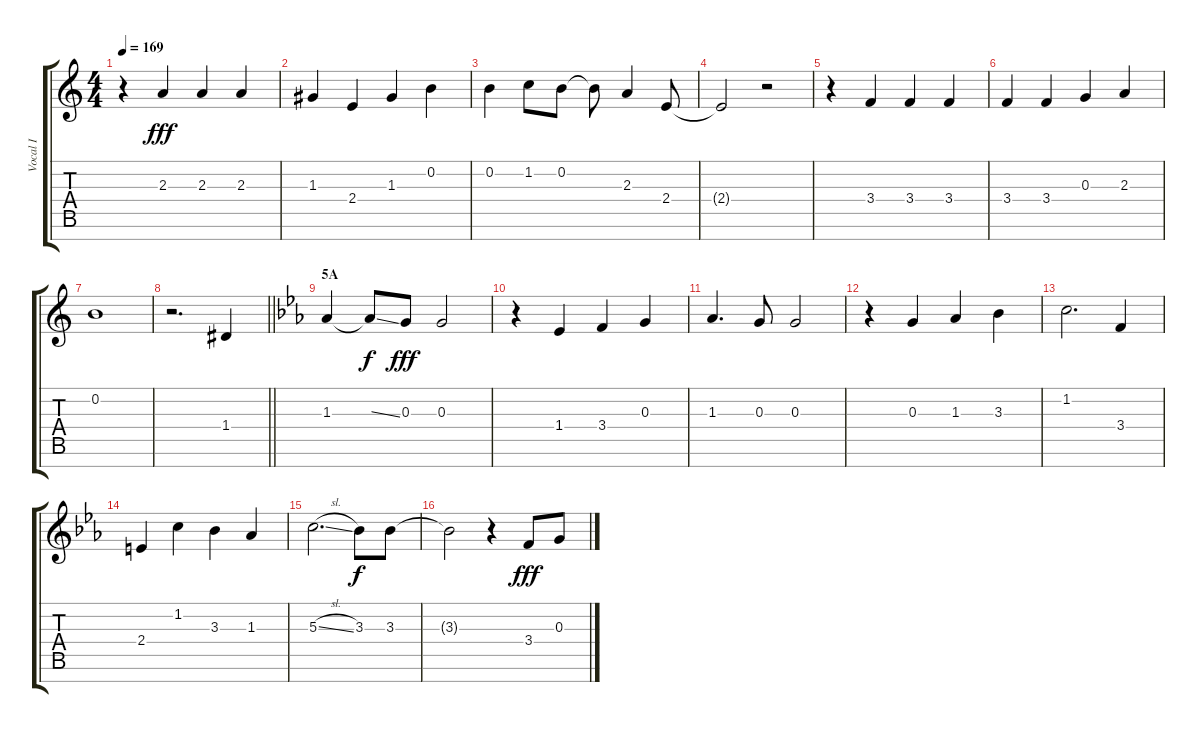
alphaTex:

\track ("Vocal I" "Vocal I") {instrument voiceoohs}
\staff {score tabs}
\tuning (E5 B4 G4 D4 A3 E3 B2) {hide}
\ts (4 4)
\tempo 169
\clef g2
\ks c
r.4{dy fff} 2.3.4 2.3.4 2.3.4 |
1.3.4 2.4.4 1.3.4 0.2.4 |
0.2.4 1.2.8 0.2.8 0.2{t}.8 2.3.4 2.4.8 |
2.4{t}.2 r.2 |
r.4 3.4.4 3.4.4 3.4.4 |
3.4.4 3.4.4 0.3.4 2.3.4 |
0.2.1 |
\barLineRight lightlight
r.2{d} 1.4.4 |
\section ("" "5A")
\ks eb
1.3.4 1.3{ss t}.8{dy f} 0.3.8{dy fff} 0.3.2 |
r.4 1.4.4 3.4.4 0.3.4 |
1.3.4{d} 0.3.8 0.3.2 |
r.4 0.3.4 1.3.4 3.3.4 |
1.2.2{d} 3.4.4 |
2.4.4 1.2.4 3.3.4 1.3.4 |
5.3{sl}.2{d} 3.3.8{dy f} 3.3.8 |
3.3{t}.2 r.4 3.4.8{dy fff} 0.3.8
